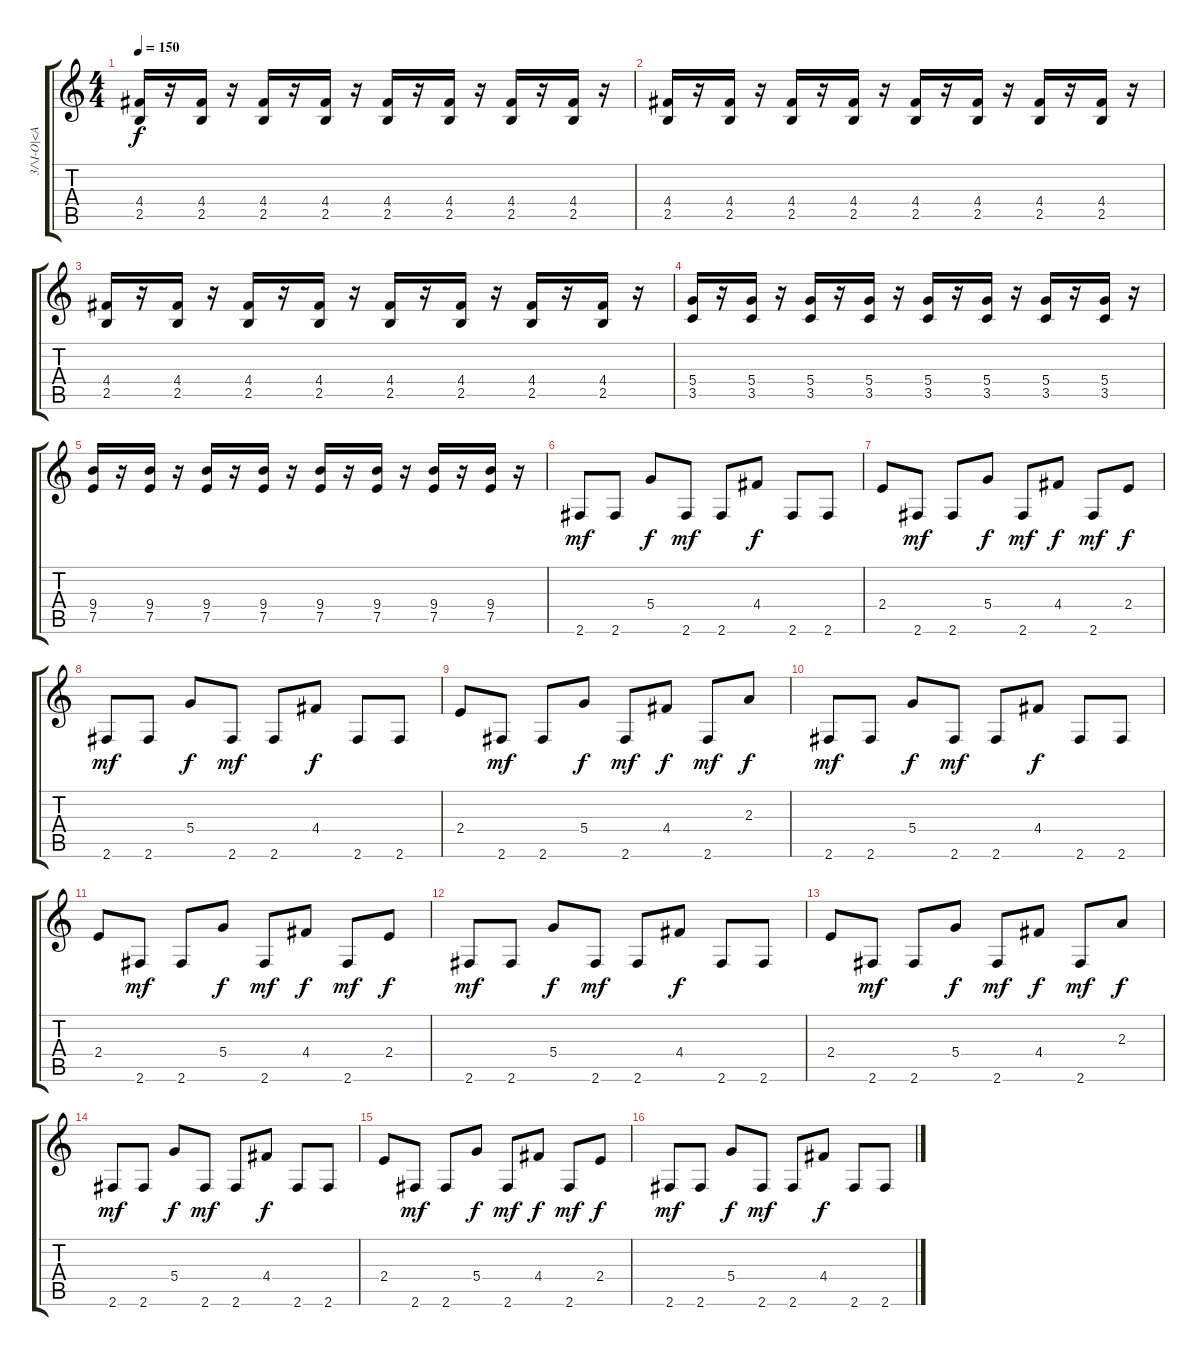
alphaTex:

\track ("3/\\I-O|<A" "3/\\I-O|<A") {instrument overdrivenguitar}
\staff {score tabs}
\tuning (E4 B3 G3 D3 A2 E2) {hide}
\ts (4 4)
\tempo 150
\clef g2
\ks c
(4.4 2.5).16{dy f} r.16 (4.4 2.5).16 r.16 (4.4 2.5).16 r.16 (4.4 2.5).16 r.16 (4.4 2.5).16 r.16 (4.4 2.5).16 r.16 (4.4 2.5).16 r.16 (4.4 2.5).16 r.16 |
(4.4 2.5).16 r.16 (4.4 2.5).16 r.16 (4.4 2.5).16 r.16 (4.4 2.5).16 r.16 (4.4 2.5).16 r.16 (4.4 2.5).16 r.16 (4.4 2.5).16 r.16 (4.4 2.5).16 r.16 |
(4.4 2.5).16 r.16 (4.4 2.5).16 r.16 (4.4 2.5).16 r.16 (4.4 2.5).16 r.16 (4.4 2.5).16 r.16 (4.4 2.5).16 r.16 (4.4 2.5).16 r.16 (4.4 2.5).16 r.16 |
(5.4 3.5).16 r.16 (5.4 3.5).16 r.16 (5.4 3.5).16 r.16 (5.4 3.5).16 r.16 (5.4 3.5).16 r.16 (5.4 3.5).16 r.16 (5.4 3.5).16 r.16 (5.4 3.5).16 r.16 |
(9.4 7.5).16 r.16 (9.4 7.5).16 r.16 (9.4 7.5).16 r.16 (9.4 7.5).16 r.16 (9.4 7.5).16 r.16 (9.4 7.5).16 r.16 (9.4 7.5).16 r.16 (9.4 7.5).16 r.16 |
2.6.8{dy mf} 2.6.8 5.4.8{dy f} 2.6.8{dy mf} 2.6.8 4.4.8{dy f} 2.6.8 2.6.8 |
2.4.8 2.6.8{dy mf} 2.6.8 5.4.8{dy f} 2.6.8{dy mf} 4.4.8{dy f} 2.6.8{dy mf} 2.4.8{dy f} |
2.6.8{dy mf} 2.6.8 5.4.8{dy f} 2.6.8{dy mf} 2.6.8 4.4.8{dy f} 2.6.8 2.6.8 |
2.4.8 2.6.8{dy mf} 2.6.8 5.4.8{dy f} 2.6.8{dy mf} 4.4.8{dy f} 2.6.8{dy mf} 2.3.8{dy f} |
2.6.8{dy mf} 2.6.8 5.4.8{dy f} 2.6.8{dy mf} 2.6.8 4.4.8{dy f} 2.6.8 2.6.8 |
2.4.8 2.6.8{dy mf} 2.6.8 5.4.8{dy f} 2.6.8{dy mf} 4.4.8{dy f} 2.6.8{dy mf} 2.4.8{dy f} |
2.6.8{dy mf} 2.6.8 5.4.8{dy f} 2.6.8{dy mf} 2.6.8 4.4.8{dy f} 2.6.8 2.6.8 |
2.4.8 2.6.8{dy mf} 2.6.8 5.4.8{dy f} 2.6.8{dy mf} 4.4.8{dy f} 2.6.8{dy mf} 2.3.8{dy f} |
2.6.8{dy mf} 2.6.8 5.4.8{dy f} 2.6.8{dy mf} 2.6.8 4.4.8{dy f} 2.6.8 2.6.8 |
2.4.8 2.6.8{dy mf} 2.6.8 5.4.8{dy f} 2.6.8{dy mf} 4.4.8{dy f} 2.6.8{dy mf} 2.4.8{dy f} |
2.6.8{dy mf} 2.6.8 5.4.8{dy f} 2.6.8{dy mf} 2.6.8 4.4.8{dy f} 2.6.8 2.6.8
